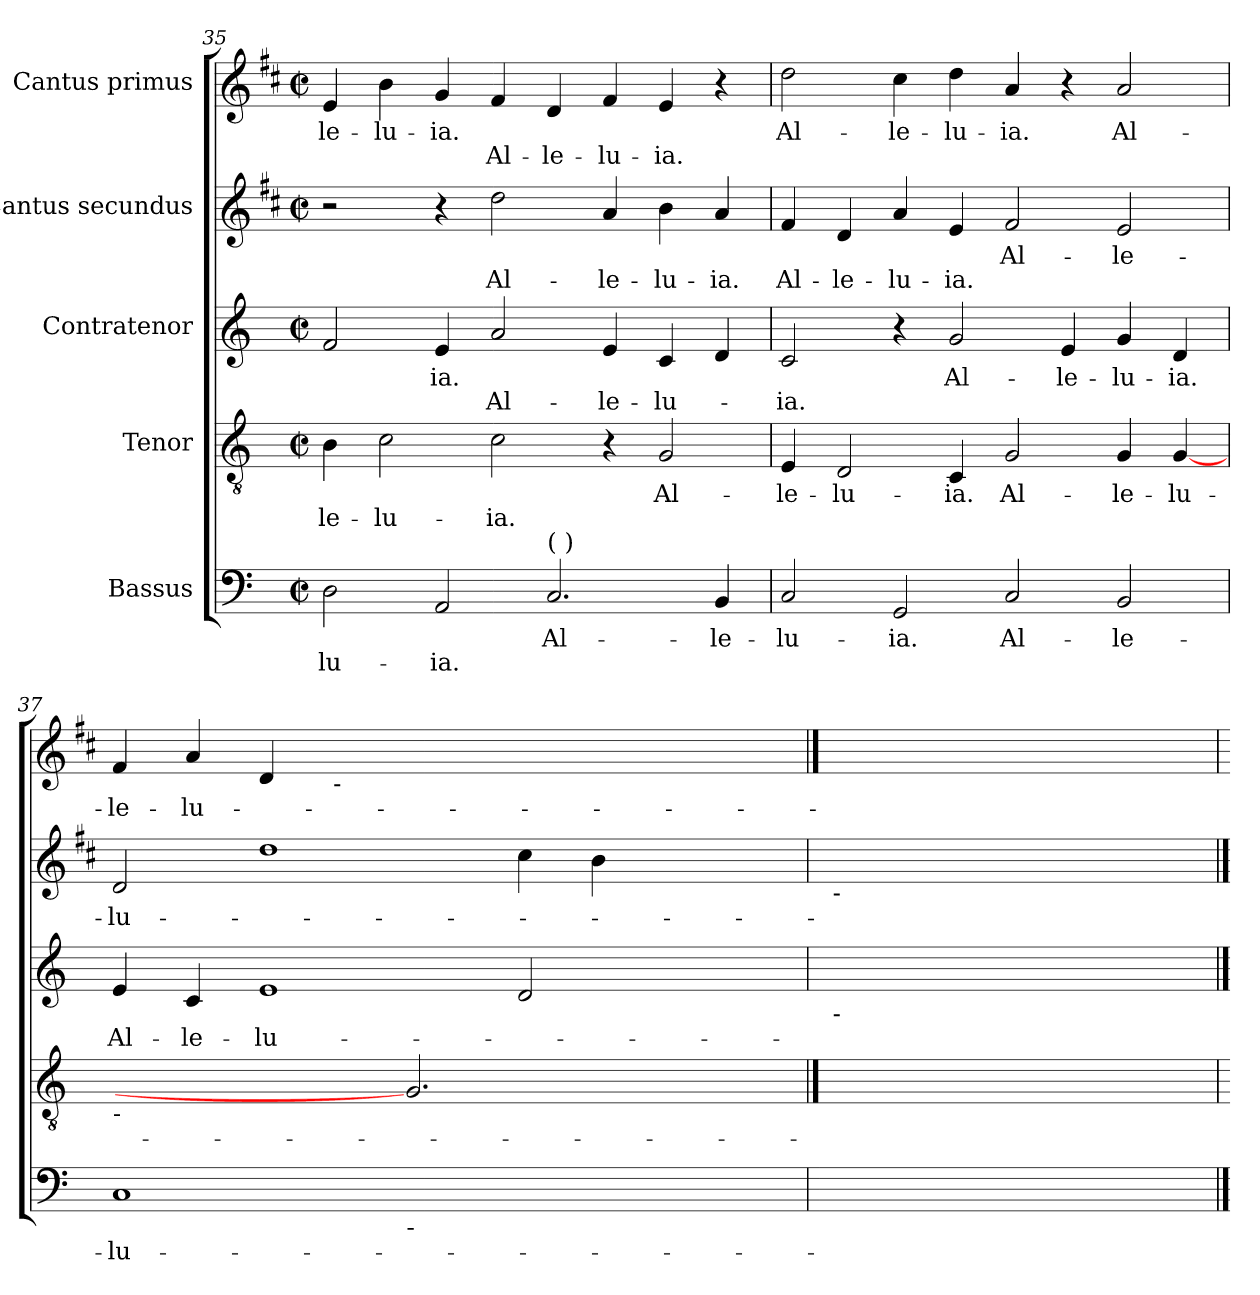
**kern	**text	**text	**kern	**text	**text	**kern	**text	**text	**kern	**text	**text	**kern	**text	**text
*part5	*part5	*part5	*part4	*part4	*part4	*part3	*part3	*part3	*part2	*part2	*part2	*part1	*part1	*part1
*staff5	*staff5	*staff5	*staff4	*staff4	*staff4	*staff3	*staff3	*staff3	*staff2	*staff2	*staff2	*staff1	*staff1	*staff1
*I"Bassus	*	*	*I"Tenor	*	*	*I"Contratenor	*	*	*I"Cantus secundus	*	*	*I"Cantus primus	*	*
*clefF4	*	*	*clefGv2	*	*	*clefG2	*	*	*clefG2	*	*	*clefG2	*	*
*	*	*	*	*	*	*	*	*	*ITrd1c2	*	*	*ITrd1c2	*	*
*k[]	*	*	*k[]	*	*	*k[]	*	*	*k[]	*	*	*k[]	*	*
*C:	*	*	*C:	*	*	*C:	*	*	*C:	*	*	*C:	*	*
*M4/2	*	*	*M4/2	*	*	*M4/2	*	*	*M4/2	*	*	*M4/2	*	*
*met(c|)	*	*	*met(c|)	*	*	*met(c|)	*	*	*met(c|)	*	*	*met(c|)	*	*
=35	=35	=35	=35	=35	=35	=35	=35	=35	=35	=35	=35	=35	=35	=35
!	!	!LO:LY:b	!	!	!LO:LY:b	!	!	!	!	!	!	!	!LO:LY:b	!
2D	.	-lu-	4B	.	-le-	2f	.	.	2r	.	.	4d	-le-	.
!	!	!	!	!	!LO:LY:b	!	!	!	!	!	!	!	!LO:LY:b	!
.	.	.	2c	.	-lu-	.	.	.	.	.	.	4a	-lu-	.
!	!	!LO:LY:b	!	!	!	!	!LO:LY:b	!	!	!	!	!	!LO:LY:b	!
2AA	.	-ia.	.	.	.	4e	-ia.	.	4r	.	.	4f	-ia.	.
!	!	!	!	!	!LO:LY:b	!	!	!LO:LY:b	!	!	!LO:LY:b	!	!	!LO:LY:b
.	.	.	2c	.	-ia.	2a	.	Al-	2cc	.	Al-	4e	.	Al-
!LO:TX:a:t=(  )	!	!	!	!	!	!	!	!	!	!	!	!	!	!
!	!LO:LY:b	!	!	!	!	!	!	!	!	!	!	!	!	!LO:LY:b
2.C	Al-	.	.	.	.	.	.	.	.	.	.	4c	.	-le-
!	!	!	!	!	!	!	!	!LO:LY:b	!	!	!LO:LY:b	!	!	!LO:LY:b
.	.	.	4r	.	.	4e	.	-le-	4g	.	-le-	4e	.	-lu-
!	!	!	!	!LO:LY:b	!	!	!	!LO:LY:b	!	!	!LO:LY:b	!	!	!LO:LY:b
.	.	.	2G	Al-	.	4c	.	-lu-	4a	.	-lu-	4d	.	-ia.
!	!LO:LY:b	!	!	!	!	!	!	!	!	!	!LO:LY:b	!	!	!
4BB	-le-	.	.	.	.	4d	.	.	4g	.	-ia.	4r	.	.
=36	=36	=36	=36	=36	=36	=36	=36	=36	=36	=36	=36	=36	=36	=36
!	!LO:LY:b	!	!	!LO:LY:b	!	!	!	!LO:LY:b	!	!	!LO:LY:b	!	!LO:LY:b	!
2C	-lu-	.	4E	-le-	.	2c	.	-ia.	4e	.	Al-	2cc	Al-	.
!	!	!	!	!LO:LY:b	!	!	!	!	!	!	!LO:LY:b	!	!	!
.	.	.	2D	-lu-	.	.	.	.	4c	.	-le-	.	.	.
!	!LO:LY:b	!	!	!	!	!	!	!	!	!	!LO:LY:b	!	!LO:LY:b	!
2GG	-ia.	.	.	.	.	4r	.	.	4g	.	-lu-	4b	-le-	.
!	!	!	!	!LO:LY:b	!	!	!LO:LY:b	!	!	!	!LO:LY:b	!	!LO:LY:b	!
.	.	.	4C	-ia.	.	2g	Al-	.	4d	.	-ia.	4cc	-lu-	.
!	!LO:LY:b	!	!	!LO:LY:b	!	!	!	!	!	!LO:LY:b	!	!	!LO:LY:b	!
2C	Al-	.	2G	Al-	.	.	.	.	2e	Al-	.	4g	-ia.	.
!	!	!	!	!	!	!	!LO:LY:b	!	!	!	!	!	!	!
.	.	.	.	.	.	4e	-le-	.	.	.	.	4r	.	.
!	!LO:LY:b	!	!	!LO:LY:b	!	!	!LO:LY:b	!	!	!LO:LY:b	!	!	!LO:LY:b	!
2BB	-le-	.	4G	-le-	.	4g	-lu-	.	2d	-le-	.	2g	Al-	.
!	!	!	!	!LO:LY:b	!	!	!LO:LY:b	!	!	!	!	!	!	!
.	.	.	[4G	-lu-	.	4d	-ia.	.	.	.	.	.	.	.
=37	=37	=37	=37	=37	=37	=37	=37	=37	=37	=37	=37	=37	=37	=37
!	!	!	!LO:TX:b:t=-	!	!	!	!	!	!	!	!	!	!	!
!	!LO:LY:b	!	!	!LO:LY:b	!	!	!LO:LY:b	!	!	!LO:LY:b	!	!	!LO:LY:b	!
1C	-lu-	.	[1Gyy	-ia.	.	4e	Al-	.	2c	-lu-	.	4e	-le-	.
!	!	!	!	!	!	!	!LO:LY:b	!	!	!	!	!	!LO:LY:b	!
.	.	.	.	.	.	4c	-le-	.	.	.	.	4g	-lu-	.
!	!	!	!	!	!	!	!LO:LY:b	!	!	!	!	!	!	!
.	.	.	.	.	.	1e	-lu-	.	1cc	.	.	4c	.	.
!	!	!	!	!	!	!	!	!	!	!	!	!LO:TX:b:t=-	!	!
!	!	!	!	!	!	!	!	!	!	!	!	!	!LO:LY:b	!
.	.	.	.	.	.	.	.	.	.	.	.	[1gyy	-ia.	.
!LO:TX:b:t=-	!	!	!	!	!	!	!	!	!	!	!	!	!	!
!	!LO:LY:b	!	!	!	!	!	!	!	!	!	!	!	!	!
[1GGyy	-ia.	.	2.G]	.	.	.	.	.	.	.	.	.	.	.
.	.	.	.	.	.	2d	.	.	4b	.	.	.	.	.
.	.	.	1Gyy_	.	.	.	.	.	4a	.	.	4gyy_	.	.
2.ryy	.	.	.	.	.	2.ryy	.	.	2.ryy	.	.	2.ryy	.	.
=38	==38	==38	==38	==38	==38	=38	==38	==38	=38	==38	==38	==38	==38	==38
!	!	!	!	!	!	!	!	!	!LO:TX:b:t=-	!	!	!	!	!
!	!	!	!	!	!	!LO:TX:b:t=-	!	!	!	!	!	!	!	!
!	!	!	!	!	!	!	!LO:LY:b	!	!	!LO:LY:b	!	!	!	!
0GGyy]	.	.	1Gyy]	.	.	0dyy	-ia.	.	0byy	-ia.	.	1..gyy]	.	.
.	.	.	1ryy	.	.	.	.	.	.	.	.	.	.	.
.	.	.	.	.	.	.	.	.	.	.	.	4ryy	.	.
==	=	=	=	=	=	==	=	=	==	=	=	=	=	=
*-	*-	*-	*-	*-	*-	*-	*-	*-	*-	*-	*-	*-	*-	*-
